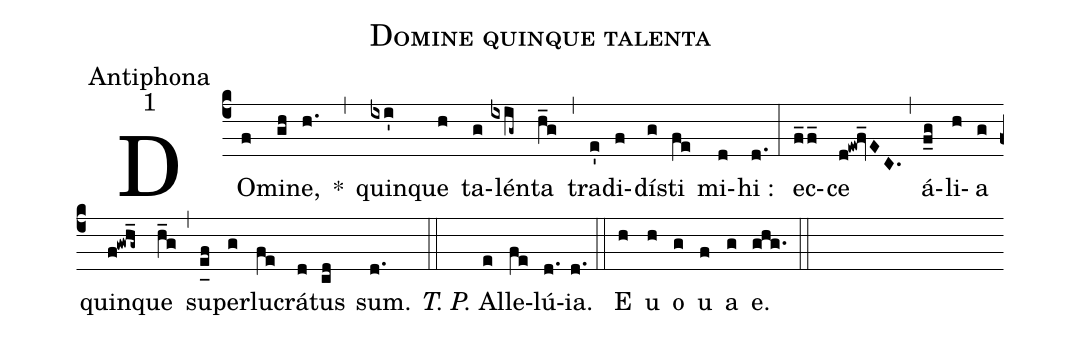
name:Domine quinque talenta;
office-part:Antiphona;
mode:1;
%%
(c4) DO(f)mi(gh)ne,(h.) *(,) quin(ixi')que(h) ta(g)lén(ixig~)ta(h_g) (,) tra(e')di(f)dí(g)sti(fe) mi(d)hi :(d.) (:) ec(f_2f_)ce(d!ew!fv_EC.) (,) á(f_g)li(h)a(g) quin(f!gwh_g~)que(h_g) (,) su(e_[uh:l]f)per(g)lu(fe)crá(d)tus(cd) sum.(d.) (::) <i>T. P.</i> Al(e)le(fe)lú(d.){ia}.(d.) (::) <eu>E(h) u(h) o(g) u(f) a(g) e.</eu>(ghg.) (::)
